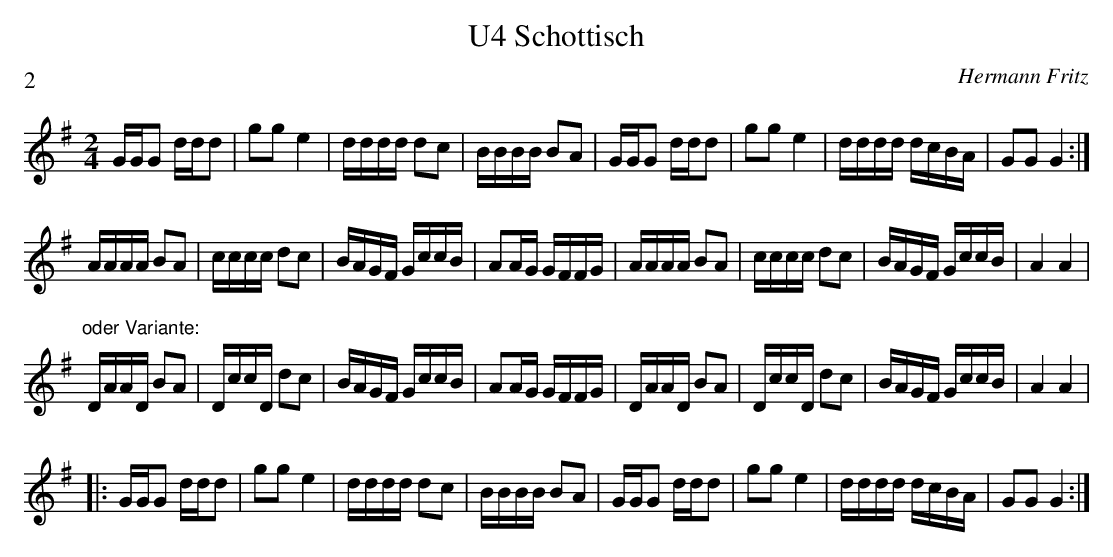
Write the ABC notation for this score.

X:1
T:U4 Schottisch
C:Hermann Fritz
P:2
M:2/4
L:1/16
K:G
GGG2 ddd2|g2g2e4|dddd d2c2|BBBB B2A2|\
GGG2 ddd2|g2g2e4|dddd dcBA|G2G2G4:|
AAAA B2A2|cccc d2c2|BAGF GccB|A2AG GFFG|\
AAAA B2A2|cccc d2c2|BAGF GccB|A4 A4|
"oder Variante:"
DAAD B2A2|DccD d2c2|BAGF GccB|A2AG GFFG|\
DAAD B2A2|DccD d2c2|BAGF GccB|A4 A4|
|:GGG2 ddd2|g2g2e4|dddd d2c2|BBBB B2A2|\
GGG2 ddd2|g2g2e4|dddd dcBA|G2G2G4:|
